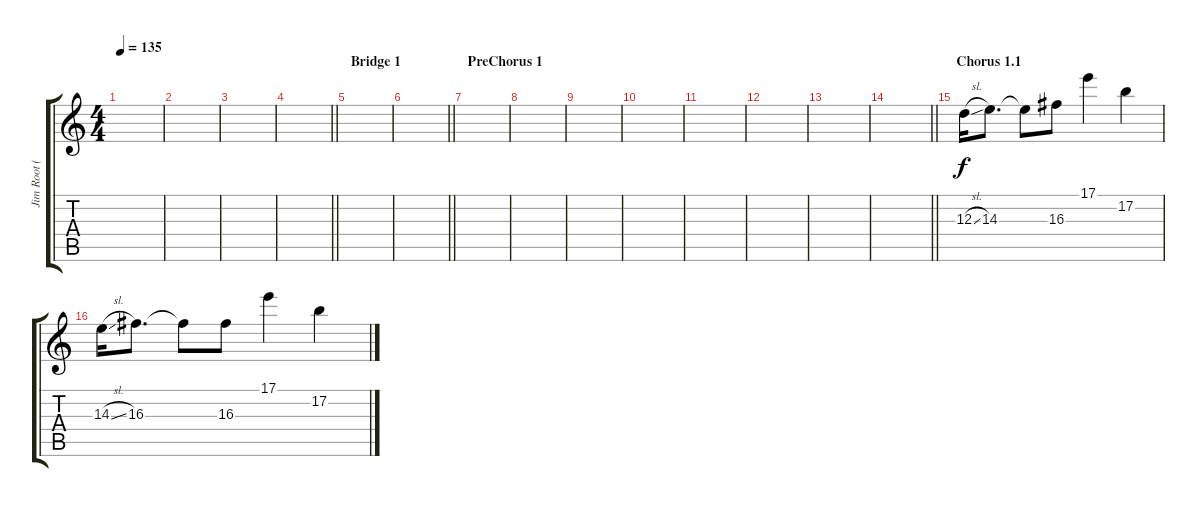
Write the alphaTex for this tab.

\track ("Jim Root (Solo)" "Jim Root (") {instrument overdrivenguitar}
\staff {score tabs}
\tuning (B3 Gb3 D3 A2 E2 B1) {hide}
\ts (4 4)
\tempo 135
\clef g2
\ks c
|
|
|
\barLineRight lightlight
|
\section ("" "Bridge 1")
|
\barLineRight lightlight
|
\section ("" "PreChorus 1")
|
|
|
|
|
|
|
\barLineRight lightlight
|
\section ("" "Chorus 1.1")
12.3{sl}.16{volume 8} 14.3.8{d} 14.3{t}.8 16.3.8 17.1.4 17.2.4 |
14.3{sl}.16 16.3.8{d} 16.3{t}.8 16.3.8 17.1.4 17.2.4
